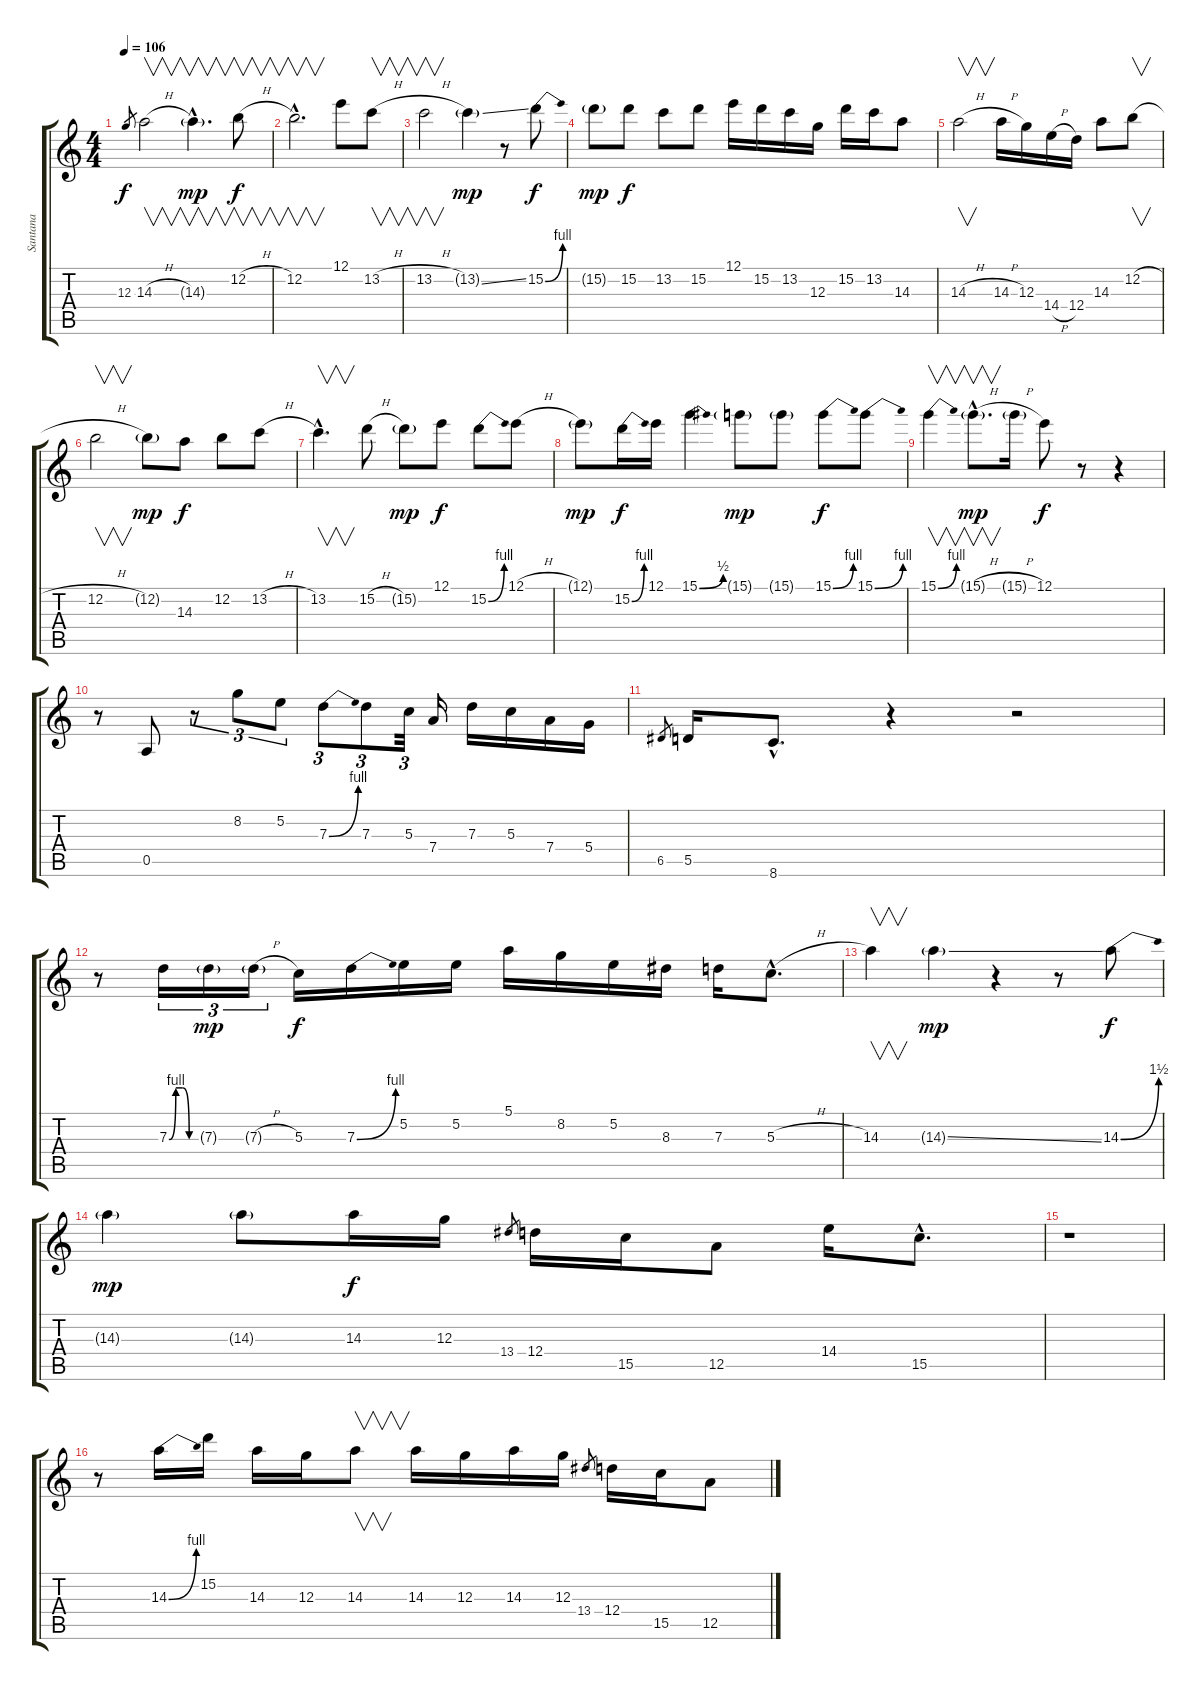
\track ("Santana" "Santana") {instrument overdrivenguitar}
\staff {score tabs}
\tuning (E4 B3 G3 D3 A2 E2) {hide}
\ts (4 4)
\tempo 106
\clef g2
\ks c
12.3.8{gr dy f} 14.3{h}.2{v} 14.3{g hac}.4{v d dy mp} 12.2{h}.8{v dy f} |
12.2{hac}.2{v d} 12.1.8 13.2{h}.8{v} |
13.2{h}.2{v} 13.2{ss g}.4{dy mp} r.8 15.2{be (bend 0 0 60 4)}.8{dy f} |
15.2{g}.8{dy mp} 15.2.8{dy f} 13.2.8 15.2.8 12.1.16 15.2.16 13.2.16 12.3.16 15.2.16 13.2.16 14.3.8 |
14.3{h}.2{v} 14.3{h}.16 12.3.16 14.4{h}.16 12.4.16 14.3.8 12.2{h}.8{v} |
12.2{h}.2{v} 12.2{g}.8{dy mp} 14.3.8{dy f} 12.2.8 13.2{h}.8 |
13.2{hac}.4{v d} 15.2{h}.8 15.2{g}.8{dy mp} 12.1.8{dy f} 15.2{be (bend 0 0 60 4)}.8 12.1{h}.8 |
12.1{g}.8{dy mp} 15.2{be (bend 0 0 60 4)}.16{dy f} 12.1.16 15.1{be (bend 0 0 60 2)}.4 15.1{g}.8{dy mp} 15.1{g}.8 15.1{be (bend 0 0 60 4)}.8{dy f} 15.1{be (bend 0 0 60 4)}.8 |
15.1{be (bend 0 0 60 4)}.4{v} 15.1{h g hac}.8{v d dy mp} 15.1{h g}.16 12.1.8{dy f} r.8 r.4 |
r.8 0.5.8 r.8{tu (3 2)} 8.2.8{tu (3 2)} 5.2.8{tu (3 2)} 7.3{be (bend 0 0 60 4)}.8{tu (3 2)} 7.3.8{tu (3 2)} 5.3.32{tu (3 2)} 7.4.16 7.3.16 5.3.16 7.4.16 5.4.16 |
6.5.8{gr} 5.5.16 8.6{hac}.8{d} r.4 r.2 |
r.8 7.3{be (custom 0 0 15 4 30 4 45 0 60 0)}.16{tu (3 2)} 7.3{g}.16{tu (3 2) dy mp} 7.3{h g}.16{tu (3 2)} 5.3.16{dy f} 7.3{be (bend 0 0 60 4)}.16 5.2.16 5.2.16 5.1.16 8.2.16 5.2.16 8.3.16 7.3.16 5.3{h hac}.8{d} |
14.3.4{v} 14.3{ss g}.4{dy mp} r.4 r.8 14.3{be (bend 0 0 60 6)}.8{dy f} |
14.3{g}.4{dy mp} 14.3{g}.8 14.3.16{dy f} 12.3.16 13.4.8{gr} 12.4.16 15.5.16 12.5.8 14.4.16 15.5{hac}.8{d} |
r.1 |
r.8 14.3{be (bend 0 0 60 4)}.16 15.2.16 14.3.16 12.3.16 14.3.8{v} 14.3.16 12.3.16 14.3.16 12.3.16 13.4.8{gr} 12.4.16 15.5.16 12.5.8
